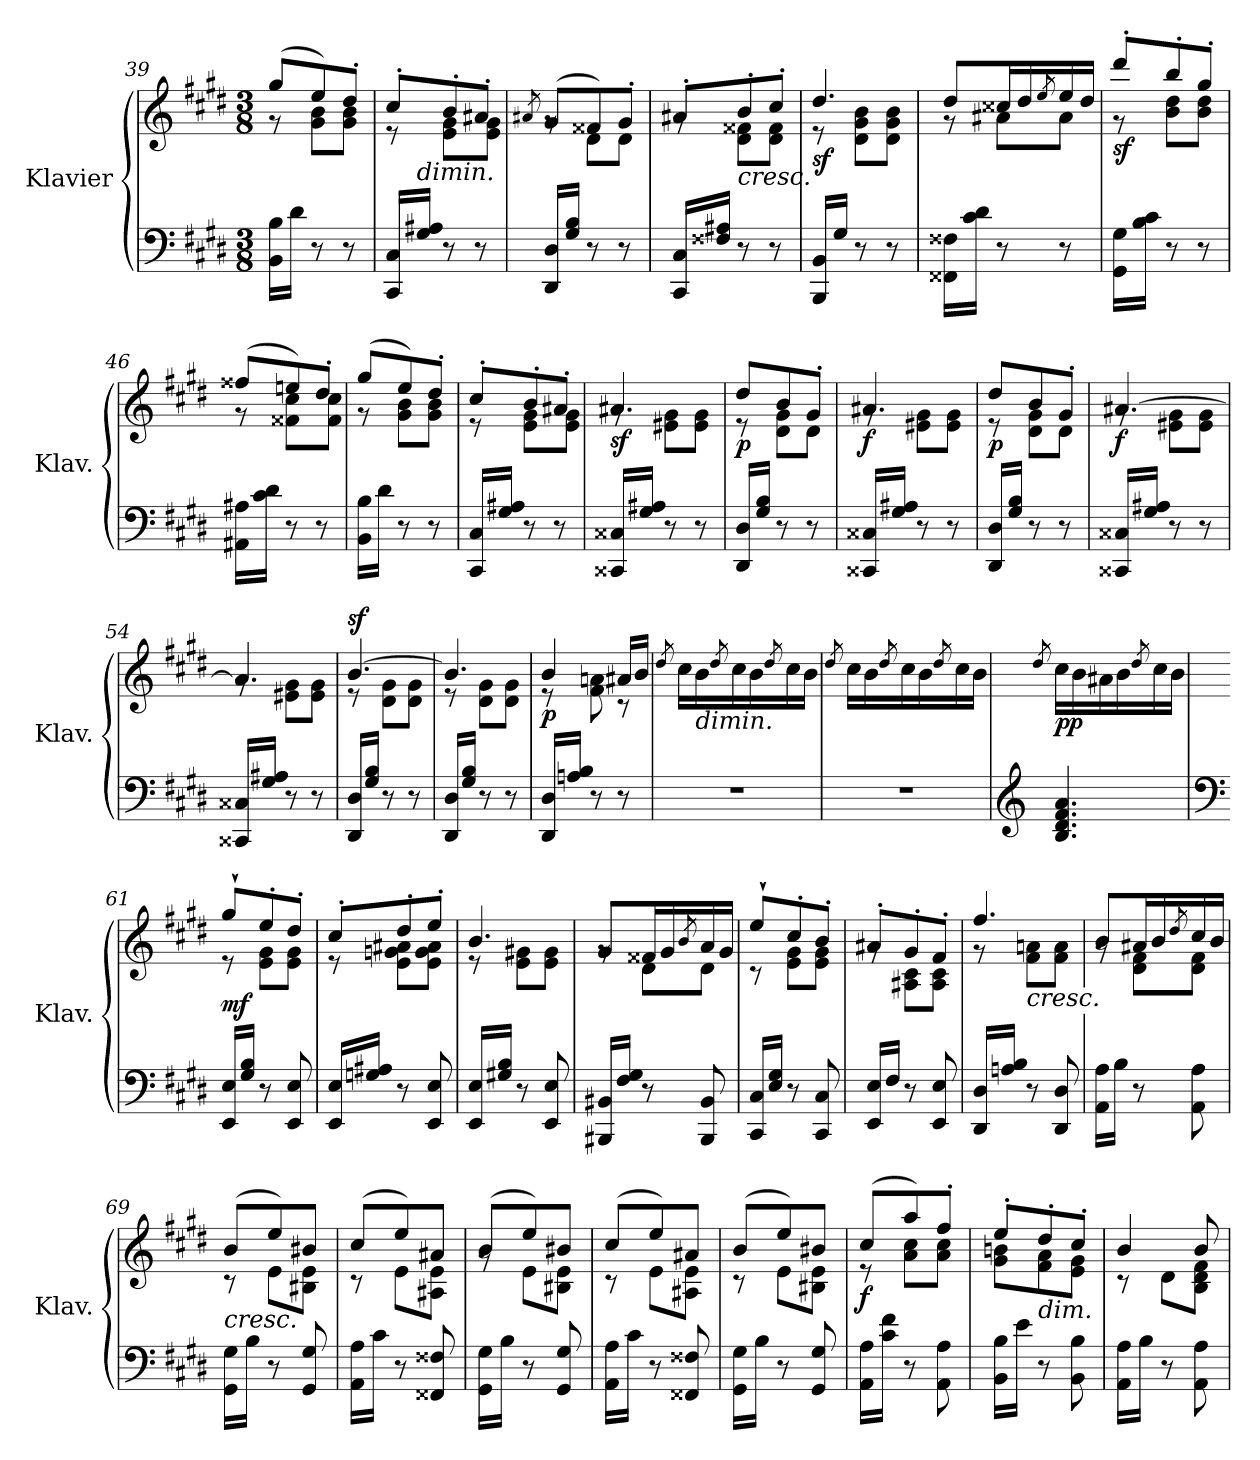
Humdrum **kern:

**kern	**kern	**dynam
*part1	*part1	*part1
*staff2	*staff1	*staff1/2
*I"Klavier	*	*
*I'Klav.	*	*
!!LO:PB:g=z
*clefF4	*clefG2	*
*k[f#c#g#d#]	*k[f#c#g#d#]	*
*M3/8	*M3/8	*
=39	=39	=39
*	*^	*
16BB\ 16B\LL	(>8gg#/L	8r	.
16d#\JJ	.	.	.
8r	8ee/)	8g#\ 8b\L	.
8r	8dd#'/J	8g#\ 8b\J	.
=40	=40	=40	=40
16CC#/ 16C#/LL	8cc#'/L	8r	.
!LO:TX:a:i:t=dimin.	!	!	!
16G#/ 16A#X/JJ	.	.	.
8r	8b'/	8e\ 8g#\L	.
8r	8a#X'/J	8e\ 8g#\J	.
=41	=41	=41	=41
.	8qa#X/	.	.
16DD#/ 16D#/LL	(>8g#/L	8rg	.
16G#/ 16B/JJ	.	.	.
8r	8f##X/)	8d#\L	.
8r	8g#'/J	8d#\J	.
=42	=42	=42	=42
16CC#/ 16C#/LL	8a#X'/L	8rg	.
16F##X/ 16A#X/JJ	.	.	.
!	!LO:TX:b:i:t=cresc.	!	!
8r	8b'/	8d#\ 8f##X\L	.
8r	8cc#'/J	8d#\ 8f##\J	.
=43	=43	=43	=43
!	!	!	!LO:DY:b
16BBB/ 16BB/LL	4.dd#/	8r	sf
16G#/JJ	.	.	.
8r	.	8d#\ 8g#\ 8b\L	.
8r	.	8d#\ 8g#\ 8b\J	.
=44	=44	=44	=44
16FF##X\ 16F##X\LL	8dd#/L	8r	.
16c#\ 16d#\JJ	.	.	.
8r	16cc##X/L	8a#X\L	.
.	16dd#/	.	.
.	8qee/	.	.
8r	16ee/	8a#\J	.
.	16dd#/JJ	.	.
=45	=45	=45	=45
!	!	!	!LO:DY:b
16GG#\ 16G#\LL	8ddd#'/L	8r	sf
16B\ 16c#\JJ	.	.	.
8r	8bb'/	8b\ 8dd#\L	.
8r	8gg#'/J	8b\ 8dd#\J	.
!!LO:LB:g=z	!!
=46	=46	=46	=46
16AA#X\ 16A#X\LL	(>8ff##X/L	8r	.
16c#\ 16d#\JJ	.	.	.
8r	8een/)	8f##X\ 8cc#\L	.
8r	8dd#'/J	8f##\ 8cc#\J	.
=47	=47	=47	=47
16BB\ 16B\LL	(>8gg#/L	8r	.
16d#\JJ	.	.	.
8r	8ee/)	8g#\ 8b\L	.
8r	8dd#'/J	8g#\ 8b\J	.
=48	=48	=48	=48
16CC#/ 16C#/LL	8cc#'/L	8r	.
16G#/ 16A#X/JJ	.	.	.
8r	8b'/	8e\ 8g#\L	.
8r	8a#X'/J	8e\ 8g#\J	.
=49	=49	=49	=49
!	!	!	!LO:DY:b
16CC##X/ 16C##X/LL	4.a#X/	8rg	sf
16G#/ 16A#X/JJ	.	.	.
8r	.	8e#X\ 8g#\L	.
8r	.	8e#\ 8g#\J	.
=50	=50	=50	=50
!	!	!	!LO:DY:b
16DD#/ 16D#/LL	8dd#/L	8r	p
16G#/ 16B/JJ	.	.	.
8r	8b/	8d#\ 8g#\L	.
8r	8g#'/J	8d#\J	.
=51	=51	=51	=51
!	!	!	!LO:DY:b
16CC##X/ 16C##X/LL	4.a#X/	8rg	f
16G#/ 16A#X/JJ	.	.	.
8r	.	8e#X\ 8g#\L	.
8r	.	8e#\ 8g#\J	.
=52	=52	=52	=52
!	!	!	!LO:DY:b
16DD#/ 16D#/LL	8dd#/L	8r	p
16G#/ 16B/JJ	.	.	.
8r	8b/	8d#\ 8g#\L	.
8r	8g#'/J	8d#\J	.
=53	=53	=53	=53
!	!	!	!LO:DY:b
16CC##X/ 16C##X/LL	[4.a#X/	8rg	f
16G#/ 16A#X/JJ	.	.	.
8r	.	8e#X\ 8g#\L	.
8r	.	8e#\ 8g#\J	.
!!LO:LB:g=z	!!
=54	=54	=54	=54
16CC##X/ 16C##X/LL	4.a#/]	8rg	.
16G#/ 16A#X/JJ	.	.	.
8r	.	8e#X\ 8g#\L	.
8r	.	8e#\ 8g#\J	.
=55	=55	=55	=55
!	!	!	!LO:DY:a
16DD#/ 16D#/LL	[4.b/	8r	sf
16G#/ 16B/JJ	.	.	.
8r	.	8d#\ 8g#\L	.
8r	.	8d#\ 8g#\J	.
=56	=56	=56	=56
16DD#/ 16D#/LL	4.b/]	8r	.
16G#/ 16B/JJ	.	.	.
8r	.	8d#\ 8g#\L	.
8r	.	8d#\ 8g#\J	.
=57	=57	=57	=57
!	!	!	!LO:DY:b
16DD#/ 16D#/LL	4b/	8r	p
16An/ 16B/JJ	.	.	.
8r	.	8f#\ 8an\	.
8r	16a#X/LL	8r	.
.	16b/JJ	.	.
*	*v	*v	*
=58	=58	=58
.	8qdd#/	.
4.r	16cc#\LL	.
!	!LO:TX:b:i:t=dimin.	!
.	16b\	.
.	8qdd#/	.
.	16cc#\	.
.	16b\	.
.	8qdd#/	.
.	16cc#\	.
.	16b\JJ	.
=59	=59	=59
.	8qdd#/	.
4.r	16cc#\LL	.
.	16b\	.
.	8qdd#/	.
.	16cc#\	.
.	16b\	.
.	8qdd#/	.
.	16cc#\	.
.	16b\JJ	.
!!LO:LB:g=z
=60	=60	=60
*clefG2	*	*
.	8qdd#/	.
!	!	!LO:DY:b
4.B/ 4.d#/ 4.f#/ 4.a/	16cc#\LL	pp
.	16b\	.
.	16a#X\	.
.	16b\	.
.	8qdd#/	.
.	16cc#\	.
.	16b\JJ	.
=61	=61	=61
*clefF4	*	*
*	*^	*
!	!	!	!LO:DY:b
16EE/ 16E/LL	8gg#`/L	8r	mf
16G#/ 16B/JJ	.	.	.
8r	8ee'/	8e\ 8g#\L	.
8EE/ 8E/	8dd#'/J	8e\ 8g#\J	.
=62	=62	=62	=62
16EE/ 16E/LL	8cc#'/L	8r	.
16Gn/ 16A#X/JJ	.	.	.
8r	8dd#'/	8e\ 8gn\ 8a#X\L	.
8EE/ 8E/	8ee'/J	8e\ 8g\ 8a#\J	.
=63	=63	=63	=63
16EE/ 16E/LL	4.b/	8r	.
16G#X/ 16B/JJ	.	.	.
8r	.	8e\ 8g#X\L	.
8EE/ 8E/	.	8e\ 8g#\J	.
=64	=64	=64	=64
16BBB#X/ 16BB#X/LL	8g#/L	8rg	.
16F#/ 16G#/JJ	.	.	.
8r	16f##X/L	8d#\L	.
.	16g#/	.	.
.	8qb/	.	.
8BBB#/ 8BB#/	16a/	8d#\J	.
.	16g#/JJ	.	.
=65	=65	=65	=65
16CC#/ 16C#/LL	8ee`/L	8r	.
16E/ 16G#/JJ	.	.	.
8r	8cc#'/	8e\ 8g#\L	.
8CC#/ 8C#/	8b'/J	8e\ 8g#\J	.
=66	=66	=66	=66
16EE/ 16E/LL	8a#X'/L	8rg	.
16F#/JJ	.	.	.
8r	8g#'/	8A#X\ 8c#\L	.
8EE/ 8E/	8f#'/J	8A#\ 8c#\J	.
!!LO:LB:g=z	!!
=67	=67	=67	=67
16DD#/ 16D#/LL	4.ff#/	8r	.
16An/ 16B/JJ	.	.	.
!	!	!LO:TX:b:i:t=cresc.	!
8r	.	8f#\ 8an\L	.
8DD#/ 8D#/	.	8f#\ 8a\J	.
=68	=68	=68	=68
16AA\ 16A\LL	8b/L	8rg	.
16B\JJ	.	.	.
8r	16a#X/L	8d#\ 8f#\L	.
.	16b/	.	.
.	8qdd#/	.	.
8AA\ 8A\	16cc#/	8d#\ 8f#\J	.
.	16b/JJ	.	.
=69	=69	=69	=69
!	!LO:TX:b:i:t=cresc.	!	!
16GG#\ 16G#\LL	(>8b/L	8r	.
16B\JJ	.	.	.
8r	8ee/)	8e\L	.
8GG#/ 8G#/	8b#X/J	8B#X\ 8e\J	.
=70	=70	=70	=70
16AA\ 16A\LL	(>8cc#/L	8r	.
16c#\JJ	.	.	.
8r	8ee/)	8e\L	.
8FF##X/ 8F##X/	8a#X/J	8A#X\ 8e\J	.
=71	=71	=71	=71
16GG#\ 16G#\LL	(>8b/L	8rg	.
16B\JJ	.	.	.
8r	8ee/)	8e\L	.
8GG#/ 8G#/	8b#X/J	8B#X\ 8e\J	.
=72	=72	=72	=72
16AA\ 16A\LL	(>8cc#/L	8r	.
16c#\JJ	.	.	.
8r	8ee/)	8e\L	.
8FF##X/ 8F##X/	8a#X/J	8A#X\ 8e\J	.
=73	=73	=73	=73
16GG#\ 16G#\LL	(>8b/L	8r	.
16B\JJ	.	.	.
8r	8ee/)	8e\L	.
8GG#/ 8G#/	8b#X/J	8B#X\ 8e\J	.
=74	=74	=74	=74
!	!	!	!LO:DY:b
16AA\ 16A\LL	(>8cc#/L	8r	f
16c#\ 16f#\JJ	.	.	.
8r	8aa/)	8a\ 8cc#\L	.
8AA\ 8A\	8ff#'/J	8a\ 8cc#\J	.
!!LO:PB:g=z	!!
=75	=75	=75	=75
16BB\ 16B\LL	8ee'/L	8g#\ 8bn\L	.
16e\JJ	.	.	.
!	!LO:TX:b:i:t=dim.	!	!
8r	8dd#'/	8f#\ 8a\	.
8BB\ 8B\	8cc#'/J	8e\ 8g#\J	.
=76	=76	=76	=76
16AA\ 16A\LL	4b/	8r	.
16B\JJ	.	.	.
8r	.	8d#\L	.
8AA\ 8A\	8b/	8B\ 8d#\ 8f#\J	.
*	*v	*v	*
=	=	=
*-	*-	*-
